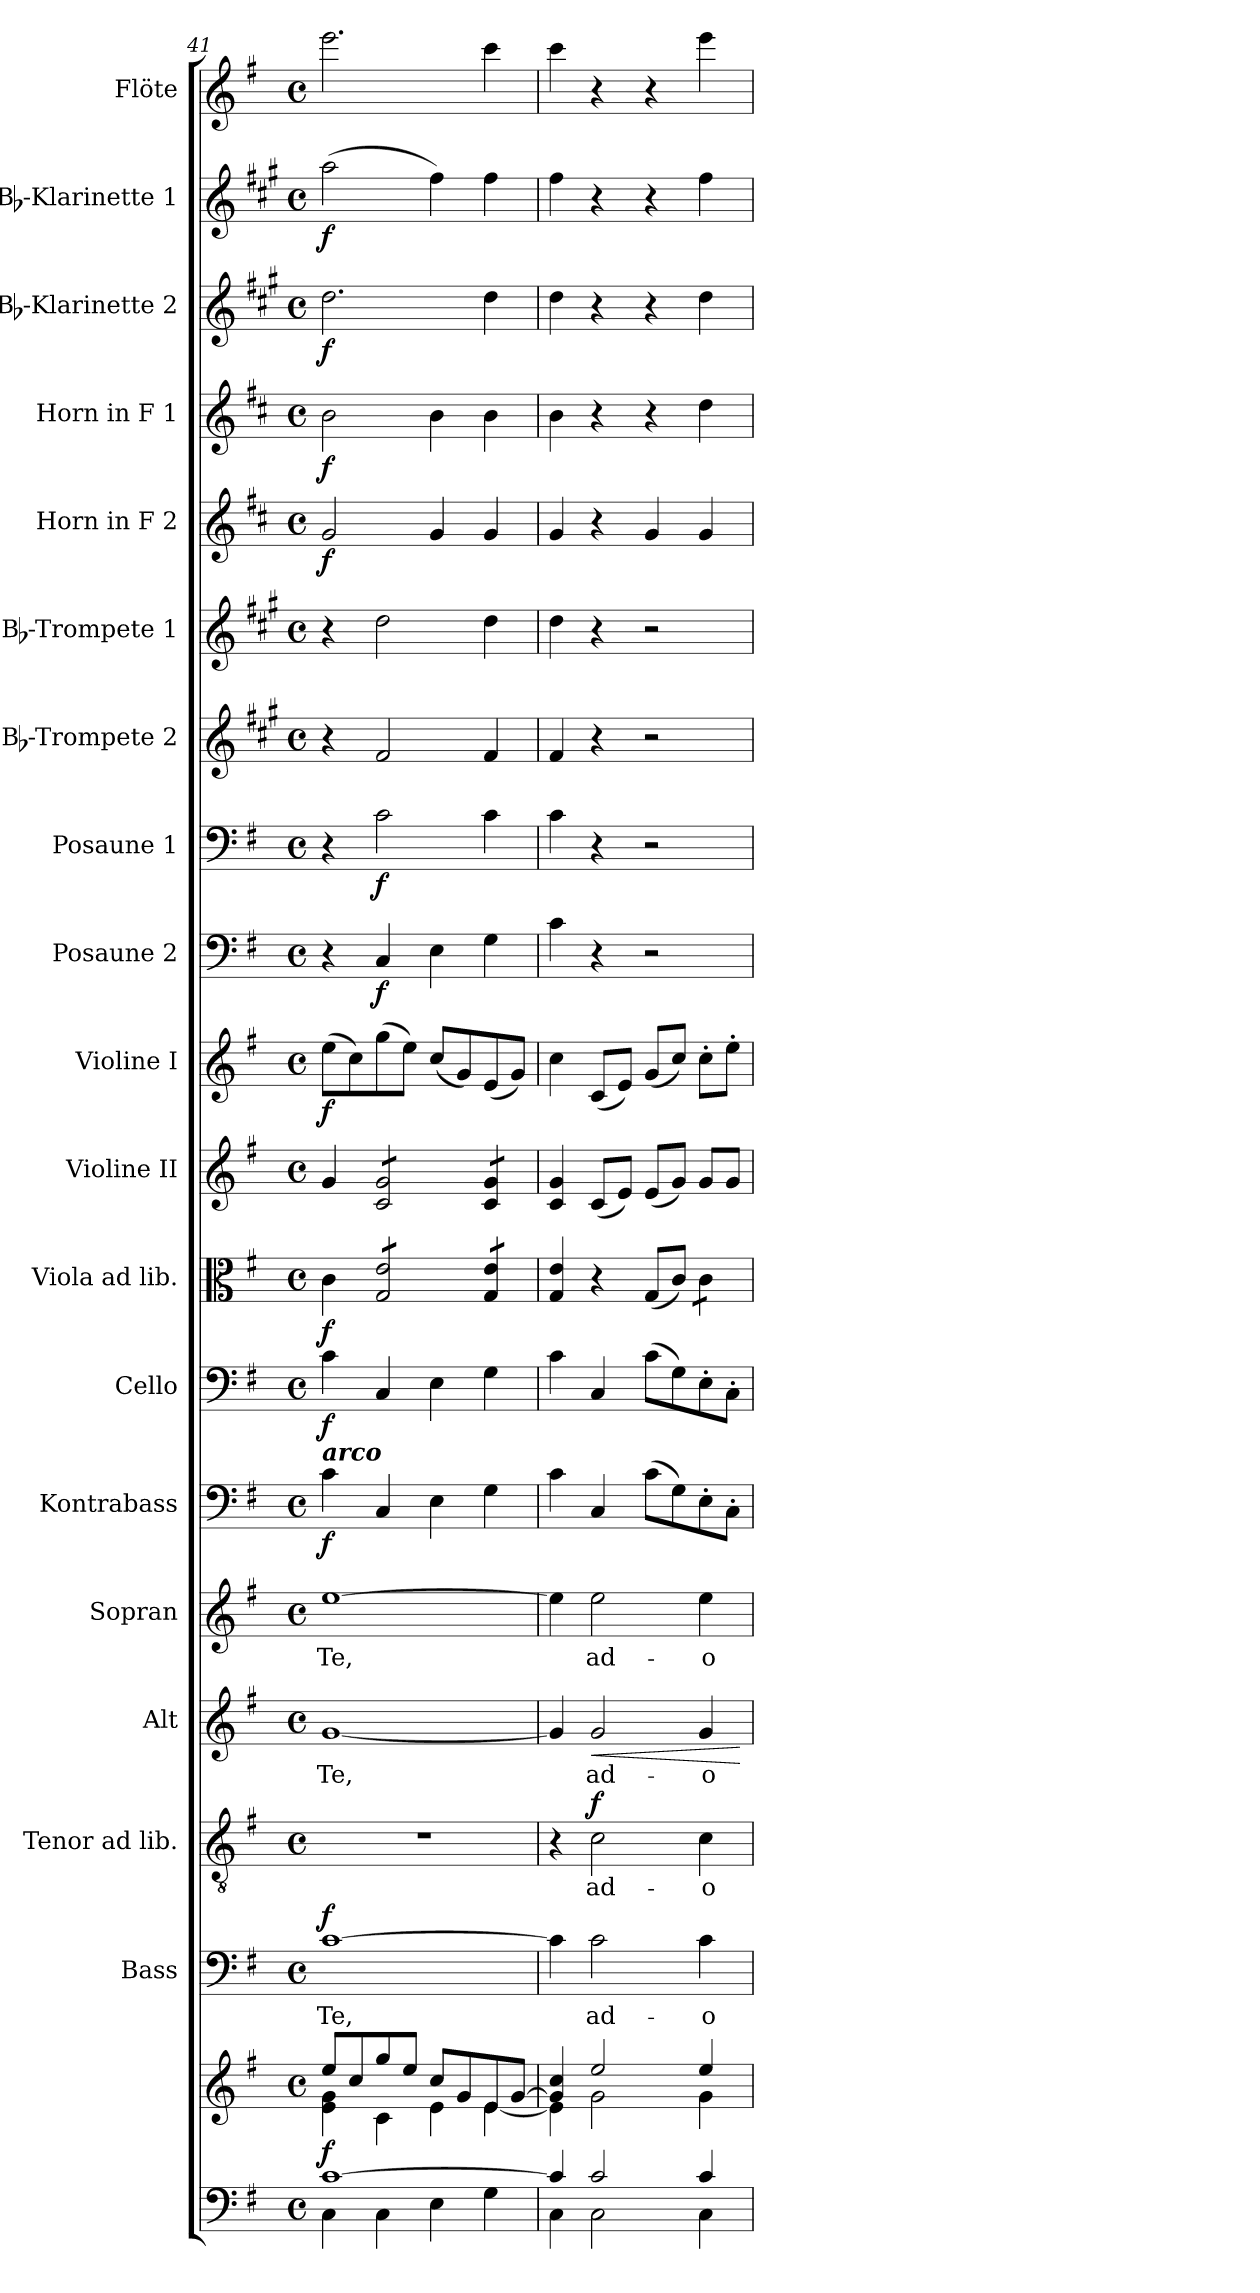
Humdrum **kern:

**kern	**kern	**dynam	**kern	**text	**dynam	**kern	**text	**dynam	**kern	**text	**dynam	**kern	**text	**kern	**dynam	**kern	**dynam	**kern	**dynam	**kern	**kern	**dynam	**kern	**dynam	**kern	**dynam	**kern	**kern	**kern	**dynam	**kern	**dynam	**kern	**dynam	**kern	**dynam	**kern
*part19	*part19	*part19	*part18	*part18	*part18	*part17	*part17	*part17	*part16	*part16	*part16	*part15	*part15	*part14	*part14	*part13	*part13	*part12	*part12	*part11	*part10	*part10	*part9	*part9	*part8	*part8	*part7	*part6	*part5	*part5	*part4	*part4	*part3	*part3	*part2	*part2	*part1
*staff20	*staff19	*staff19/20	*staff18	*staff18	*staff18	*staff17	*staff17	*staff17	*staff16	*staff16	*staff16	*staff15	*staff15	*staff14	*staff14	*staff13	*staff13	*staff12	*staff12	*staff11	*staff10	*staff10	*staff9	*staff9	*staff8	*staff8	*staff7	*staff6	*staff5	*staff5	*staff4	*staff4	*staff3	*staff3	*staff2	*staff2	*staff1
*	*	*	*I"Bass	*	*	*I"Tenor ad lib.	*	*	*I"Alt	*	*	*I"Sopran	*	*I"Kontrabass	*	*I"Cello	*	*I"Viola ad lib.	*	*I"Violine II	*I"Violine I	*	*I"Posaune 2	*	*I"Posaune 1	*	*I"Bb-Trompete 2	*I"Bb-Trompete 1	*I"Horn in F 2	*	*I"Horn in F 1	*	*I"Bb-Klarinette 2	*	*I"Bb-Klarinette 1	*	*I"Flöte
*	*	*	*I'B.	*	*	*I'T.	*	*	*I'A.	*	*	*I'S.	*	*I'Kb.	*	*	*	*I'Vla.	*	*I'Vl. II	*I'Vl. I	*	*I'Pos. 2	*	*I'Pos. 1	*	*I'Bb Trp. 2	*I'Bb Trp. 1	*	*	*	*	*I'Bb Kl. 2	*	*I'Bb Kl. 1	*	*I'Fl.
*clefF4	*clefG2	*	*clefF4	*	*	*clefGv2	*	*	*clefG2	*	*	*clefG2	*	*clefF4	*	*clefF4	*	*clefC3	*	*clefG2	*clefG2	*	*clefF4	*	*clefF4	*	*clefG2	*clefG2	*clefG2	*	*clefG2	*	*clefG2	*	*clefG2	*	*clefG2
*	*	*	*	*	*	*	*	*	*	*	*	*	*	*ITrd7c12	*	*	*	*	*	*	*	*	*	*	*	*	*ITrd1c2	*ITrd1c2	*ITrd4c7	*	*ITrd4c7	*	*ITrd1c2	*	*ITrd1c2	*	*
*k[f#]	*k[f#]	*	*k[f#]	*	*	*k[f#]	*	*	*k[f#]	*	*	*k[f#]	*	*k[f#]	*	*k[f#]	*	*k[f#]	*	*k[f#]	*k[f#]	*	*k[f#]	*	*k[f#]	*	*k[f#]	*k[f#]	*k[f#]	*	*k[f#]	*	*k[f#]	*	*k[f#]	*	*k[f#]
*G:	*G:	*	*G:	*	*	*G:	*	*	*G:	*	*	*G:	*	*G:	*	*G:	*	*G:	*	*G:	*G:	*	*G:	*	*G:	*	*G:	*G:	*G:	*	*G:	*	*G:	*	*G:	*	*G:
*M4/4	*M4/4	*	*M4/4	*	*	*M4/4	*	*	*M4/4	*	*	*M4/4	*	*M4/4	*	*M4/4	*	*M4/4	*	*M4/4	*M4/4	*	*M4/4	*	*M4/4	*	*M4/4	*M4/4	*M4/4	*	*M4/4	*	*M4/4	*	*M4/4	*	*M4/4
*met(c)	*met(c)	*	*met(c)	*	*	*met(c)	*	*	*met(c)	*	*	*met(c)	*	*met(c)	*	*met(c)	*	*met(c)	*	*met(c)	*met(c)	*	*met(c)	*	*met(c)	*	*met(c)	*met(c)	*met(c)	*	*met(c)	*	*met(c)	*	*met(c)	*	*met(c)
=41	=41	=41	=41	=41	=41	=41	=41	=41	=41	=41	=41	=41	=41	=41	=41	=41	=41	=41	=41	=41	=41	=41	=41	=41	=41	=41	=41	=41	=41	=41	=41	=41	=41	=41	=41	=41	=41
*^	*^	*	*	*	*	*	*	*	*	*	*	*	*	*	*	*	*	*	*	*	*	*	*	*	*	*	*	*	*	*	*	*	*	*	*	*	*
!	!	!	!	!	!	!	!	!	!	!	!	!	!	!	!	!LO:TX:a:Bi:t=arco	!	!	!	!	!	!	!	!	!	!	!	!	!	!	!	!	!	!	!	!	!	!	!
!	!	!	!	!LO:DY:b	!	!LO:LY:b	!LO:DY:a	!	!	!	!	!LO:LY:b	!	!	!LO:LY:b	!	!LO:DY:b	!	!LO:DY:b	!	!LO:DY:b	!	!	!LO:DY:b	!	!	!	!	!	!	!	!LO:DY:b	!	!LO:DY:b	!	!LO:DY:b	!	!LO:DY:b	!
[>1c	4C\	8ee/L	4e\ 4g\	f	[1c	Te,	f	1r	.	.	[1g	Te,	.	[1ee	Te,	4C\	f	4c\	f	4c\	f	4g/	(>8ee\L	f	4r	.	4r	.	4r	4r	2c/	f	2e\	f	2.cc\	f	(>2gg\	f	2.eee\
.	.	8cc/	.	.	.	.	.	.	.	.	.	.	.	.	.	.	.	.	.	.	.	.	8cc\)	.	.	.	.	.	.	.	.	.	.	.	.	.	.	.	.
!	!	!	!	!	!	!	!	!	!	!	!	!	!	!	!	!	!	!	!	!	!	!	!	!	!	!LO:DY:b	!	!LO:DY:b	!	!	!	!	!	!	!	!	!	!	!
*	*	*	*	*	*	*	*	*	*	*	*	*	*	*	*	*	*	*	*	*tremolo	*	*	*	*	*	*	*	*	*	*	*	*	*	*	*	*	*	*	*
*	*	*	*	*	*	*	*	*	*	*	*	*	*	*	*	*	*	*	*	*	*	*tremolo	*	*	*	*	*	*	*	*	*	*	*	*	*	*	*	*	*
.	4C\	8gg/	4c\	.	.	.	.	.	.	.	.	.	.	.	.	4CC/	.	4C/	.	8G/ 8e/L	.	8c/ 8g/L	(>8gg\	.	4C/	f	2c\	f	2e/	2cc\	.	.	.	.	.	.	.	.	.
.	.	8ee/J	.	.	.	.	.	.	.	.	.	.	.	.	.	.	.	.	.	8G/ 8e/	.	8c/ 8g/	8ee\J)	.	.	.	.	.	.	.	.	.	.	.	.	.	.	.	.
.	4E\	8cc/L	4e\	.	.	.	.	.	.	.	.	.	.	.	.	4EE\	.	4E\	.	8G/ 8e/	.	8c/ 8g/	(<8cc/L	.	4E\	.	.	.	.	.	4c/	.	4e\	.	.	.	4ee\)	.	.
.	.	8g/	.	.	.	.	.	.	.	.	.	.	.	.	.	.	.	.	.	8G/ 8e/J	.	8c/ 8g/J	8g/)	.	.	.	.	.	.	.	.	.	.	.	.	.	.	.	.
.	4G\	8e/	[<4e\	.	.	.	.	.	.	.	.	.	.	.	.	4GG\	.	4G\	.	8G/ 8e/L	.	8c/ 8g/L	(<8e/	.	4G\	.	4c\	.	4e/	4cc\	4c/	.	4e\	.	4cc\	.	4ee\	.	4ccc\
.	.	[>8g/J	.	.	.	.	.	.	.	.	.	.	.	.	.	.	.	.	.	8G/ 8e/J	.	8c/ 8g/J	8g/J)	.	.	.	.	.	.	.	.	.	.	.	.	.	.	.	.
*	*	*	*	*	*	*	*	*	*	*	*	*	*	*	*	*	*	*	*	*	*	*Xtremolo	*	*	*	*	*	*	*	*	*	*	*	*	*	*	*	*	*
*	*	*	*	*	*	*	*	*	*	*	*	*	*	*	*	*	*	*	*	*Xtremolo	*	*	*	*	*	*	*	*	*	*	*	*	*	*	*	*	*	*	*
!!LO:PB:g=z
=42	=42	=42	=42	=42	=42	=42	=42	=42	=42	=42	=42	=42	=42	=42	=42	=42	=42	=42	=42	=42	=42	=42	=42	=42	=42	=42	=42	=42	=42	=42	=42	=42	=42	=42	=42	=42	=42	=42	=42
4c/]	4C\	4g/] 4cc/	4e\]	.	4c\]	.	.	4r	.	.	4g/]	.	.	4ee\]	.	4C\	.	4c\	.	4G/ 4e/	.	4c/ 4g/	4cc\	.	4c\	.	4c\	.	4e/	4cc\	4c/	.	4e\	.	4cc\	.	4ee\	.	4ccc\
!	!	!	!	!	!	!LO:LY:b	!	!	!LO:LY:b	!LO:DY:a	!	!LO:LY:b	!LO:HP:b	!	!LO:LY:b	!	!	!	!	!	!	!	!	!	!	!	!	!	!	!	!	!	!	!	!	!	!	!	!
2c/	2C\	2ee/	2g\	.	2c\	ad-	.	2c\	ad-	f	2g/	ad-	<	2ee\	ad-	4CC/	.	4C/	.	4r	.	(<8c/L	(<8c/L	.	4r	.	4r	.	4r	4r	4r	.	4r	.	4r	.	4r	.	4r
.	.	.	.	.	.	.	.	.	.	.	.	.	.	.	.	.	.	.	.	.	.	8e/J)	8e/J)	.	.	.	.	.	.	.	.	.	.	.	.	.	.	.	.
.	.	.	.	.	.	.	.	.	.	.	.	.	.	.	.	(>8C\L	.	(>8c\L	.	(<8G/L	.	(<8e/L	(<8g/L	.	2r	.	2r	.	2r	2r	4c/	.	4r	.	4r	.	4r	.	4r
.	.	.	.	.	.	.	.	.	.	.	.	.	.	.	.	8GG\)	.	8G\)	.	8c/J)	.	8g/J)	8cc/J)	.	.	.	.	.	.	.	.	.	.	.	.	.	.	.	.
!	!	!	!	!	!	!LO:LY:b	!	!	!LO:LY:b	!	!	!LO:LY:b	!	!	!LO:LY:b	!	!	!	!	!	!	!	!	!	!	!	!	!	!	!	!	!	!	!	!	!	!	!	!
*	*	*	*	*	*	*	*	*	*	*	*	*	*	*	*	*	*	*	*	*tremolo	*	*	*	*	*	*	*	*	*	*	*	*	*	*	*	*	*	*	*
4c/	4C\	4ee/	4g\	.	4c\	-o-	.	4c\	-o-	.	4g/	-o-	.	4ee\	-o-	8EE'>\	.	8E'>\	.	8c\L	.	8g/L	8cc'>\L	.	.	.	.	.	.	.	4c/	.	4g\	.	4cc\	.	4ee\	.	4eee\
.	.	.	.	.	.	.	.	.	.	.	.	.	.	.	.	8CC'>\J	.	8C'>\J	.	8c\J	.	8g/J	8ee'>\J	.	.	.	.	.	.	.	.	.	.	.	.	.	.	.	.
*	*	*	*	*	*	*	*	*	*	*	*	*	*	*	*	*	*	*	*	*Xtremolo	*	*	*	*	*	*	*	*	*	*	*	*	*	*	*	*	*	*	*
*v	*v	*	*	*	*	*	*	*	*	*	*	*	*	*	*	*	*	*	*	*	*	*	*	*	*	*	*	*	*	*	*	*	*	*	*	*	*	*	*
*	*v	*v	*	*	*	*	*	*	*	*	*	*	*	*	*	*	*	*	*	*	*	*	*	*	*	*	*	*	*	*	*	*	*	*	*	*	*	*
.	.	.	.	.	.	.	.	.	.	.	[	.	.	.	.	.	.	.	.	.	.	.	.	.	.	.	.	.	.	.	.	.	.	.	.	.	.
=	=	=	=	=	=	=	=	=	=	=	=	=	=	=	=	=	=	=	=	=	=	=	=	=	=	=	=	=	=	=	=	=	=	=	=	=	=
*-	*-	*-	*-	*-	*-	*-	*-	*-	*-	*-	*-	*-	*-	*-	*-	*-	*-	*-	*-	*-	*-	*-	*-	*-	*-	*-	*-	*-	*-	*-	*-	*-	*-	*-	*-	*-	*-
